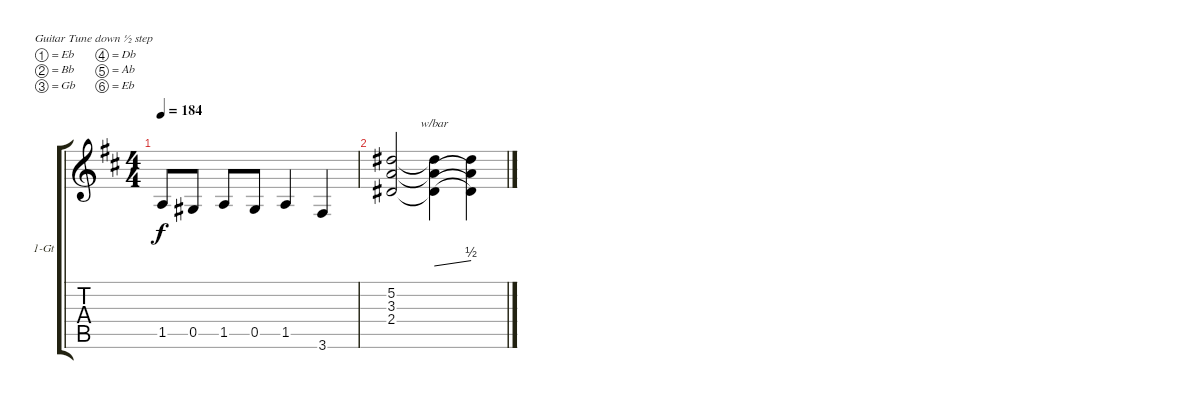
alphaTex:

\defaultSystemsLayout 4
\bracketExtendMode groupsimilarinstruments
\firstSystemTrackNameOrientation horizontal
\otherSystemsTrackNameOrientation horizontal
\track ("1 Guitar" "1-Gt") {instrument distortionguitar}
\staff {score tabs}
\tuning (Eb4 Bb3 Gb3 Db3 Ab2 Eb2)
\ts (4 4)
\tempo 184
\clef g2
\scale
1.06305
\ks d
1.5.8{dy f} 0.5.8 1.5.8 0.5.8 1.5.4 3.6.4 |
\scale
0.936948 (2.4 3.3 5.2).2 (2.4{t} 3.3{t} 5.2{t}).4{tbe (dive default 0 0 57.599999999999994 2)} (2.4{t} 3.3{t} 5.2{t}).4{beam invert}
